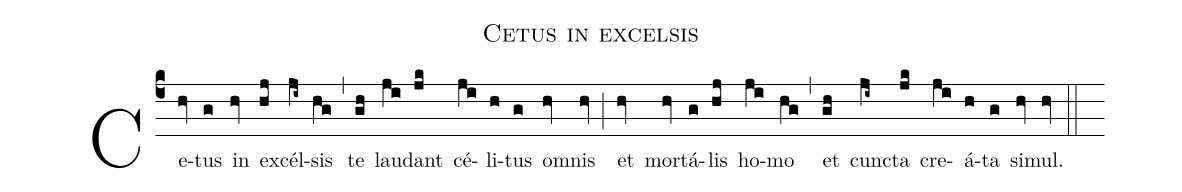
name: Cetus in excelsis;
%%
(c4) Ce(hv)tus(g) in(hv) ex(hj)cél(ji~)sis(hg) (,)
te(gh) lau(ji)dant(jk) cé(ji)li(h)tus(g) om(hv)nis(hv) (;)
et(hv) mor(hv)tá(g)lis(hj) ho(ji)mo(hg) (,)
et(gh) cunc(ji~)ta(jk) cre(ji)á(h)ta(g) si(hv)mul.(hv) (::)
